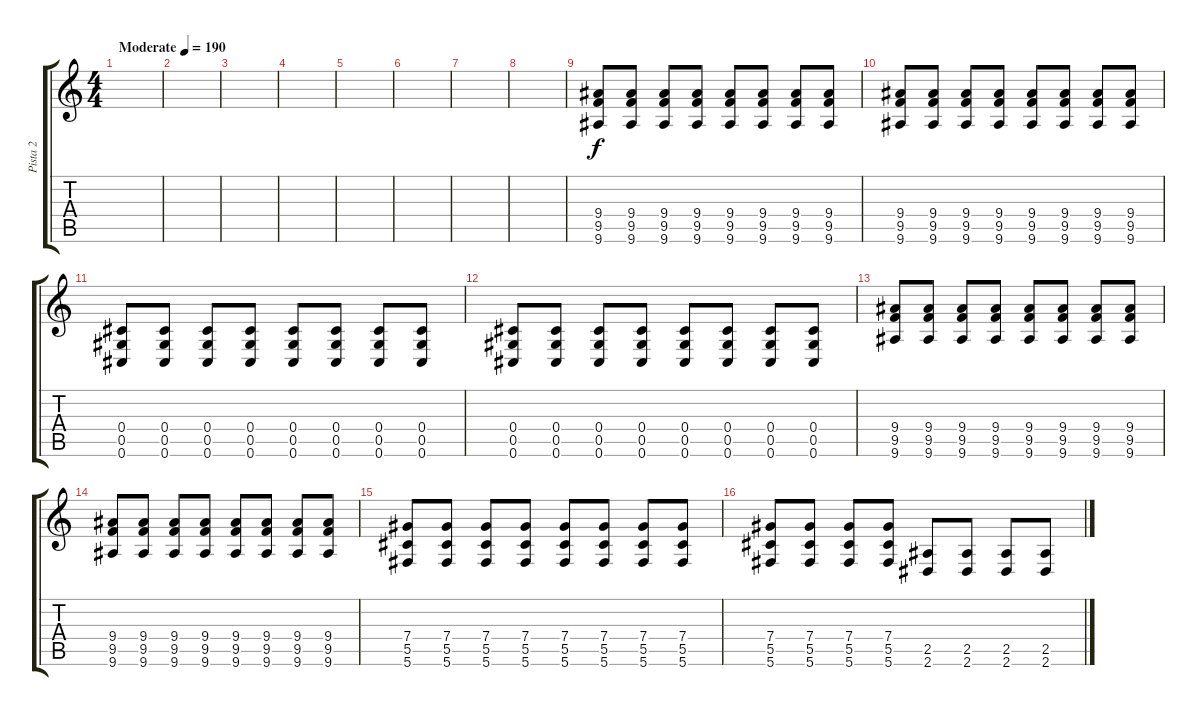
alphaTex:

\track ("Pista 2" "Pista 2") {instrument distortionguitar}
\staff {score tabs}
\tuning (Eb4 Bb3 Gb3 Db3 Ab2 Db2) {hide}
\ts (4 4)
\tempo (190 "Moderate")
\clef g2
\ks c
|
|
|
|
|
|
|
|
(9.4 9.5 9.6).8 (9.4 9.5 9.6).8 (9.4 9.5 9.6).8 (9.4 9.5 9.6).8 (9.4 9.5 9.6).8 (9.4 9.5 9.6).8 (9.4 9.5 9.6).8 (9.4 9.5 9.6).8 |
(9.4 9.5 9.6).8 (9.4 9.5 9.6).8 (9.4 9.5 9.6).8 (9.4 9.5 9.6).8 (9.4 9.5 9.6).8 (9.4 9.5 9.6).8 (9.4 9.5 9.6).8 (9.4 9.5 9.6).8 |
(0.4 0.5 0.6).8 (0.4 0.5 0.6).8 (0.4 0.5 0.6).8 (0.4 0.5 0.6).8 (0.4 0.5 0.6).8 (0.4 0.5 0.6).8 (0.4 0.5 0.6).8 (0.4 0.5 0.6).8 |
(0.4 0.5 0.6).8 (0.4 0.5 0.6).8 (0.4 0.5 0.6).8 (0.4 0.5 0.6).8 (0.4 0.5 0.6).8 (0.4 0.5 0.6).8 (0.4 0.5 0.6).8 (0.4 0.5 0.6).8 |
(9.4 9.5 9.6).8 (9.4 9.5 9.6).8 (9.4 9.5 9.6).8 (9.4 9.5 9.6).8 (9.4 9.5 9.6).8 (9.4 9.5 9.6).8 (9.4 9.5 9.6).8 (9.4 9.5 9.6).8 |
(9.4 9.5 9.6).8 (9.4 9.5 9.6).8 (9.4 9.5 9.6).8 (9.4 9.5 9.6).8 (9.4 9.5 9.6).8 (9.4 9.5 9.6).8 (9.4 9.5 9.6).8 (9.4 9.5 9.6).8 |
(7.4 5.5 5.6).8 (7.4 5.5 5.6).8 (7.4 5.5 5.6).8 (7.4 5.5 5.6).8 (7.4 5.5 5.6).8 (7.4 5.5 5.6).8 (7.4 5.5 5.6).8 (7.4 5.5 5.6).8 |
(7.4 5.5 5.6).8 (7.4 5.5 5.6).8 (7.4 5.5 5.6).8 (7.4 5.5 5.6).8 (2.5 2.6).8 (2.5 2.6).8 (2.5 2.6).8 (2.5 2.6).8
